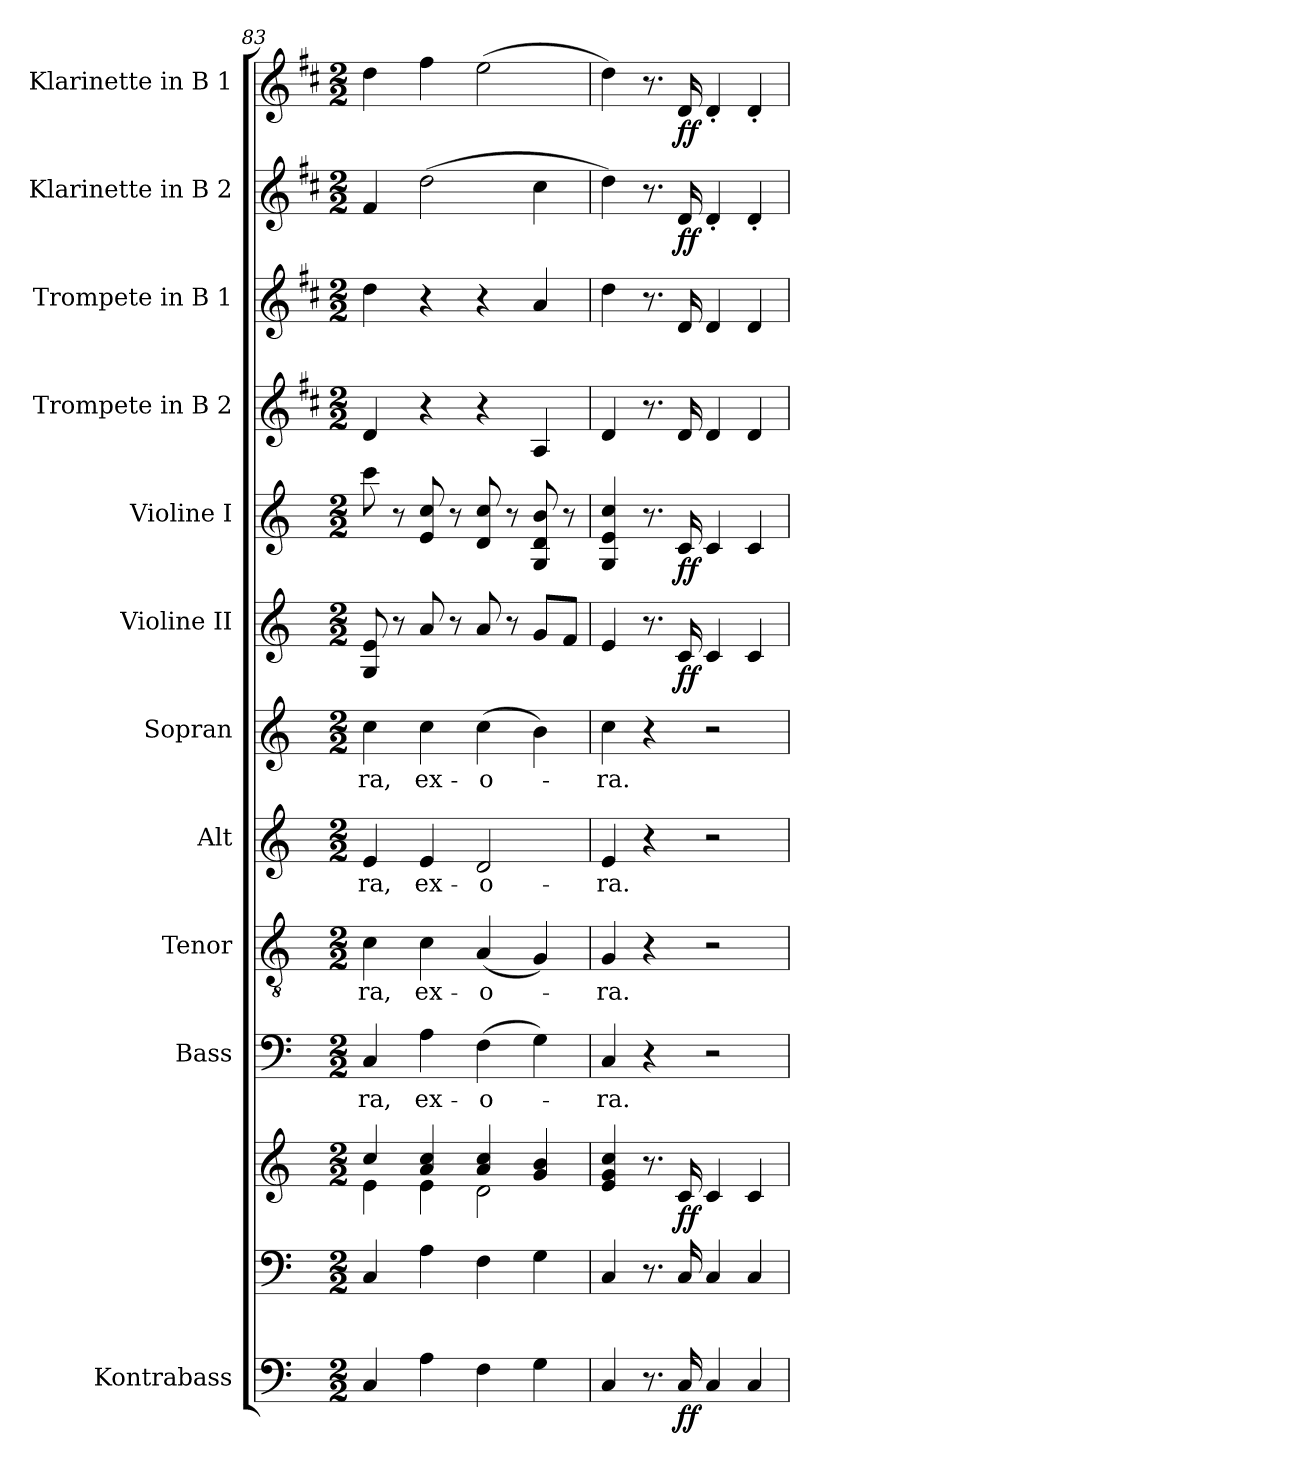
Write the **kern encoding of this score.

**kern	**dynam	**kern	**kern	**dynam	**kern	**text	**kern	**text	**kern	**text	**kern	**text	**kern	**dynam	**kern	**dynam	**kern	**kern	**kern	**dynam	**kern	**dynam
*part12	*part12	*part11	*part11	*part11	*part10	*part10	*part9	*part9	*part8	*part8	*part7	*part7	*part6	*part6	*part5	*part5	*part4	*part3	*part2	*part2	*part1	*part1
*staff13	*staff13	*staff12	*staff11	*staff11/12	*staff10	*staff10	*staff9	*staff9	*staff8	*staff8	*staff7	*staff7	*staff6	*staff6	*staff5	*staff5	*staff4	*staff3	*staff2	*staff2	*staff1	*staff1
*I"Kontrabass	*	*	*	*	*I"Bass	*	*I"Tenor	*	*I"Alt	*	*I"Sopran	*	*I"Violine II	*	*I"Violine I	*	*I"Trompete in B 2	*I"Trompete in B 1	*I"Klarinette in B 2	*	*I"Klarinette in B 1	*
*I'Kb.	*	*	*	*	*I'B	*	*I'T	*	*I'A	*	*I'S	*	*I'Vl. II	*	*I'Vl. I	*	*	*	*	*	*	*
*clefF4	*	*clefF4	*clefG2	*	*clefF4	*	*clefGv2	*	*clefG2	*	*clefG2	*	*clefG2	*	*clefG2	*	*clefG2	*clefG2	*clefG2	*	*clefG2	*
*ITrd7c12	*	*	*	*	*	*	*	*	*	*	*	*	*	*	*	*	*ITrd1c2	*ITrd1c2	*ITrd1c2	*	*ITrd1c2	*
*k[]	*	*k[]	*k[]	*	*k[]	*	*k[]	*	*k[]	*	*k[]	*	*k[]	*	*k[]	*	*k[]	*k[]	*k[]	*	*k[]	*
*C:	*	*C:	*C:	*	*C:	*	*C:	*	*C:	*	*C:	*	*C:	*	*C:	*	*C:	*C:	*C:	*	*C:	*
*M2/2	*	*M2/2	*M2/2	*	*M2/2	*	*M2/2	*	*M2/2	*	*M2/2	*	*M2/2	*	*M2/2	*	*M2/2	*M2/2	*M2/2	*	*M2/2	*
=83	=83	=83	=83	=83	=83	=83	=83	=83	=83	=83	=83	=83	=83	=83	=83	=83	=83	=83	=83	=83	=83	=83
*	*	*	*^	*	*	*	*	*	*	*	*	*	*	*	*	*	*	*	*	*	*	*
!	!	!	!	!	!	!	!LO:LY:b	!	!LO:LY:b	!	!LO:LY:b	!	!LO:LY:b	!	!	!	!	!	!	!	!	!	!
4CC/	.	4C/	4cc/	4e\	.	4C/	-ra,	4c\	-ra,	4e/	-ra,	4cc\	-ra,	8G/ 8e/	.	8ccc\	.	4c/	4cc\	4e/	.	4cc\	.
.	.	.	.	.	.	.	.	.	.	.	.	.	.	8r	.	8r	.	.	.	.	.	.	.
!	!	!	!	!	!	!	!LO:LY:b	!	!LO:LY:b	!	!LO:LY:b	!	!LO:LY:b	!	!	!	!	!	!	!	!	!	!
4AA\	.	4A\	4a/ 4cc/	4e\	.	4A\	ex-	4c\	ex-	4e/	ex-	4cc\	ex-	8a/	.	8e/ 8cc/	.	4r	4r	(>2cc\	.	4ee\	.
.	.	.	.	.	.	.	.	.	.	.	.	.	.	8r	.	8r	.	.	.	.	.	.	.
!	!	!	!	!	!	!	!LO:LY:b	!	!LO:LY:b	!	!LO:LY:b	!	!LO:LY:b	!	!	!	!	!	!	!	!	!	!
4FF\	.	4F\	4a/ 4cc/	2d\	.	(>4F\	-o-	(<4A/	-o-	2d/	-o-	(>4cc\	-o-	8a/	.	8d/ 8cc/	.	4r	4r	.	.	(>2dd\	.
.	.	.	.	.	.	.	.	.	.	.	.	.	.	8r	.	8r	.	.	.	.	.	.	.
4GG\	.	4G\	4g/ 4b/	.	.	4G\)	.	4G/)	.	.	.	4b\)	.	8g/L	.	8G/ 8d/ 8b/	.	4G/	4g/	4b\	.	.	.
.	.	.	.	.	.	.	.	.	.	.	.	.	.	8f/J	.	8r	.	.	.	.	.	.	.
*	*	*	*v	*v	*	*	*	*	*	*	*	*	*	*	*	*	*	*	*	*	*	*	*
=84	=84	=84	=84	=84	=84	=84	=84	=84	=84	=84	=84	=84	=84	=84	=84	=84	=84	=84	=84	=84	=84	=84
!	!	!	!	!	!	!LO:LY:b	!	!LO:LY:b	!	!LO:LY:b	!	!LO:LY:b	!	!	!	!	!	!	!	!	!	!
4CC/	.	4C/	4e/ 4g/ 4cc/	.	4C/	-ra.	4G/	-ra.	4e/	-ra.	4cc\	-ra.	4e/	.	4G/ 4e/ 4cc/	.	4c/	4cc\	4cc\)	.	4cc\)	.
8.r	.	8.r	8.r	.	4r	.	4r	.	4r	.	4r	.	8.r	.	8.r	.	8.r	8.r	8.r	.	8.r	.
!	!LO:DY:b	!	!	!LO:DY:b	!	!	!	!	!	!	!	!	!	!LO:DY:b	!	!LO:DY:b	!	!	!	!LO:DY:b	!	!LO:DY:b
16CC/	ff	16C/	16c/	ff	.	.	.	.	.	.	.	.	16c/	ff	16c/	ff	16c/	16c/	16c/	ff	16c/	ff
4CC/	.	4C/	4c/	.	2r	.	2r	.	2r	.	2r	.	4c/	.	4c/	.	4c/	4c/	4c'</	.	4c'</	.
4CC/	.	4C/	4c/	.	.	.	.	.	.	.	.	.	4c/	.	4c/	.	4c/	4c/	4c'</	.	4c'</	.
=	=	=	=	=	=	=	=	=	=	=	=	=	=	=	=	=	=	=	=	=	=	=
*-	*-	*-	*-	*-	*-	*-	*-	*-	*-	*-	*-	*-	*-	*-	*-	*-	*-	*-	*-	*-	*-	*-
